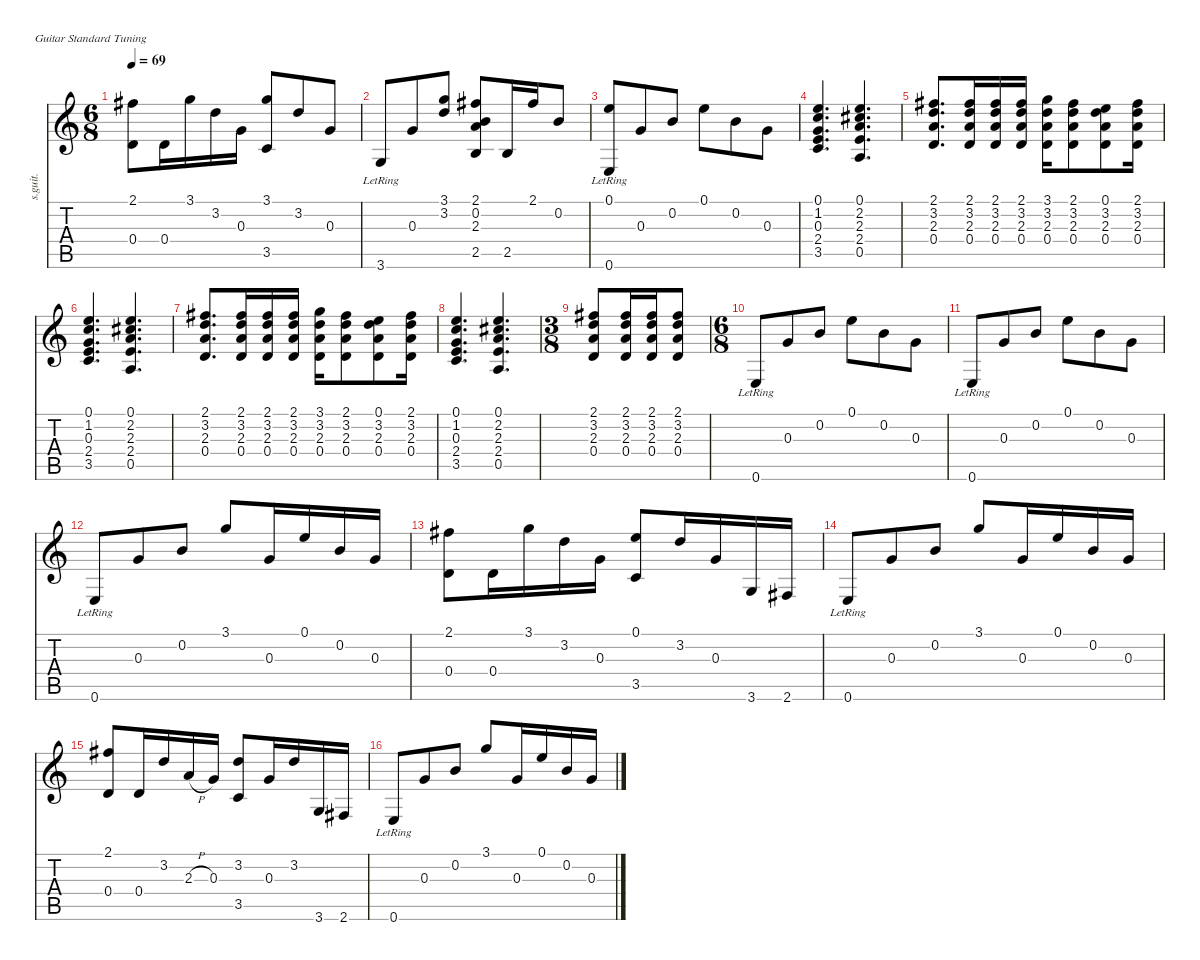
\defaultSystemsLayout 4
\hideDynamics
\bracketExtendMode nobrackets
\track ("Guitar I (clean)" "s.guit.") {instrument acousticguitarsteel}
\staff {score tabs}
\tuning (E4 B3 G3 D3 A2 E2)
\ts (6 8)
\tempo 69
\clef g2
\ks c
(2.1{acc #} 0.4).8{dy f beam Down} 0.4.16{beam Down} 3.1.16{beam Down} 3.2.16{beam Down} 0.3.16{beam Down} (3.1 3.5).8{beam Up} 3.2.8{beam Up} 0.3.8{beam Up} |
3.6{lr}.8{beam Up} 0.3.8{beam Up} (3.1 3.2).8{beam Up} (2.1{acc #} 0.2 2.3 2.5).8{beam Up} 2.5.16{beam Up} 2.1{acc #}.16{beam Up} 0.2.8{beam Up} |
(0.1 0.6{lr}).8{beam Up} 0.3.8{beam Up} 0.2.8{beam Up} 0.1.8{beam Down} 0.2.8{beam Down} 0.3.8{beam Down} |
(0.1 1.2 0.3 2.4 3.5).4{d beam Up} (0.1 2.2{acc #} 2.3 2.4 0.5).4{d beam Up} |
(2.1{acc #} 3.2 2.3 0.4).8{d beam Up} (2.1{acc #} 3.2 2.3 0.4).16{beam Up} (2.1{acc #} 3.2 2.3 0.4).16{beam Up} (2.1{acc #} 3.2 2.3 0.4).16{beam Up} (3.1 3.2 2.3 0.4).16{beam Down} (2.1{acc #} 3.2 2.3 0.4).8{beam Down} (0.1 3.2 2.3 0.4).8{beam Down} (2.1{acc #} 3.2 2.3 0.4).16{beam Down} |
(0.1 1.2 0.3 2.4 3.5).4{d beam Up} (0.1 2.2{acc #} 2.3 2.4 0.5).4{d beam Up} |
(2.1{acc #} 3.2 2.3 0.4).8{d beam Up} (2.1{acc #} 3.2 2.3 0.4).16{beam Up} (2.1{acc #} 3.2 2.3 0.4).16{beam Up} (2.1{acc #} 3.2 2.3 0.4).16{beam Up} (3.1 3.2 2.3 0.4).16{beam Down} (2.1{acc #} 3.2 2.3 0.4).8{beam Down} (0.1 3.2 2.3 0.4).8{beam Down} (2.1{acc #} 3.2 2.3 0.4).16{beam Down} |
(0.1 1.2 0.3 2.4 3.5).4{d beam Up} (0.1 2.2{acc #} 2.3 2.4 0.5).4{d beam Up} |
\ts (3 8)
(2.1{acc #} 3.2 2.3 0.4).8{beam Up} (2.1{acc #} 3.2 2.3 0.4).16{beam Up} (2.1{acc #} 3.2 2.3 0.4).16{beam Up} (2.1{acc #} 3.2 2.3 0.4).8{beam Up} |
\ts (6 8)
0.6{lr}.8{beam Up} 0.3.8{beam Up} 0.2.8{beam Up} 0.1.8{beam Down} 0.2.8{beam Down} 0.3.8{beam Down} |
0.6{lr}.8{beam Up} 0.3.8{beam Up} 0.2.8{beam Up} 0.1.8{beam Down} 0.2.8{beam Down} 0.3.8{beam Down} |
0.6{lr}.8{beam Up} 0.3.8{beam Up} 0.2.8{beam Up} 3.1.8{beam Up} 0.3.16{beam Up} 0.1.16{beam Up} 0.2.16{beam Up} 0.3.16{beam Up} |
(2.1{acc #} 0.4).8{beam Down} 0.4.16{beam Down} 3.1.16{beam Down} 3.2.16{beam Down} 0.3.16{beam Down} (0.1 3.5).8{beam Up} 3.2.16{beam Up} 0.3.16{beam Up} 3.6.16{beam Up} 2.6{acc #}.16{beam Up} |
0.6{lr}.8{beam Up} 0.3.8{beam Up} 0.2.8{beam Up} 3.1.8{beam Up} 0.3.16{beam Up} 0.1.16{beam Up} 0.2.16{beam Up} 0.3.16{beam Up} |
(2.1{acc #} 0.4).8{beam Up} 0.4.16{beam Up} 3.2.16{beam Up} 2.3{h}.16{beam Up} 0.3.16{beam Up} (3.2 3.5).8{beam Up} 0.3.16{beam Up} 3.2.16{beam Up} 3.6.16{beam Up} 2.6{acc #}.16{beam Up} |
0.6{lr}.8{beam Up} 0.3.8{beam Up} 0.2.8{beam Up} 3.1.8{beam Up} 0.3.16{beam Up} 0.1.16{beam Up} 0.2.16{beam Up} 0.3.16{beam Up}
